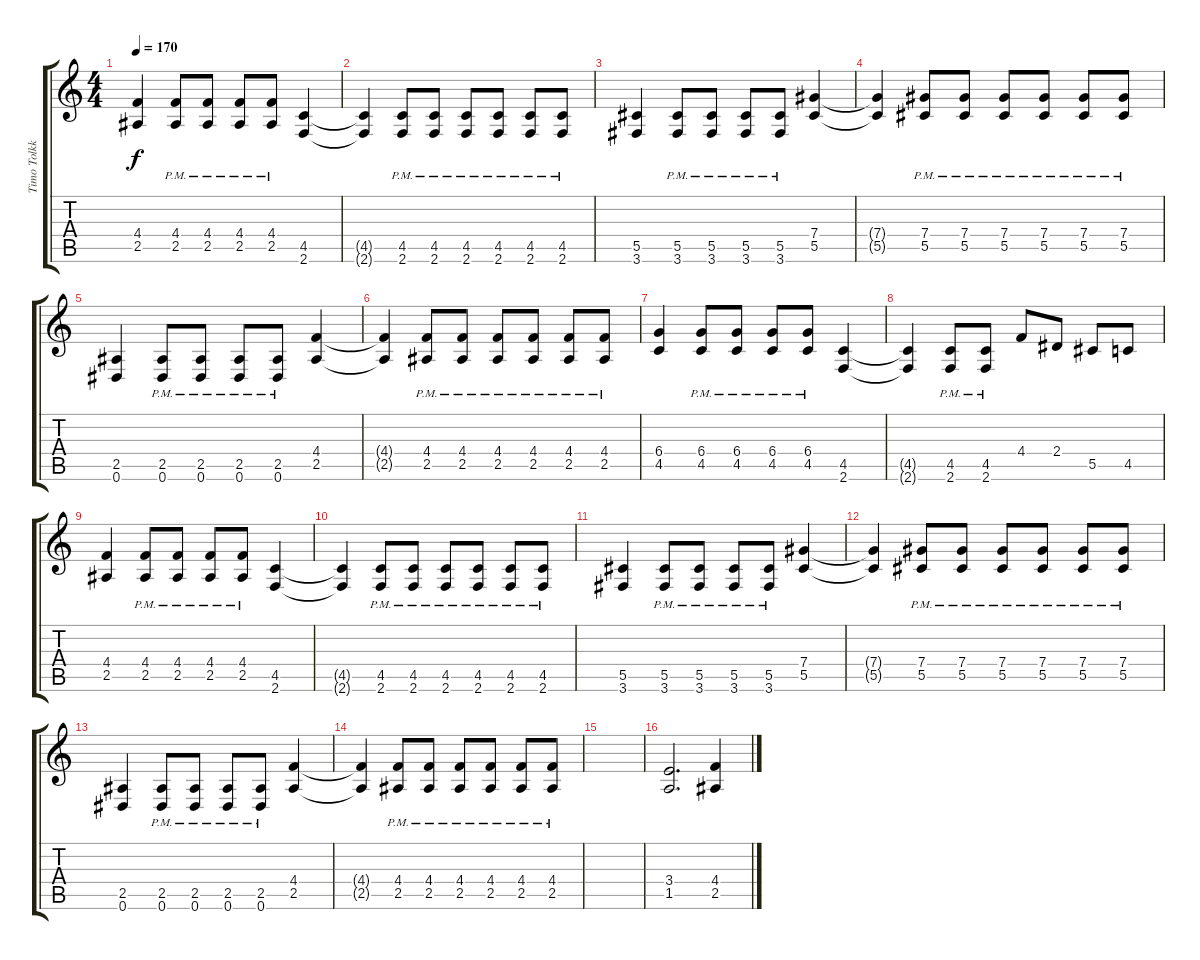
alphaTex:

\track ("Timo Tolkki" "Timo Tolkk") {instrument overdrivenguitar}
\staff {score tabs}
\tuning (Eb4 Bb3 Gb3 Db3 Ab2 Eb2) {hide}
\ts (4 4)
\tempo 170
\clef g2
\ks c
(4.4 2.5).4{dy f} (4.4{pm} 2.5{pm}).8 (4.4{pm} 2.5{pm}).8 (4.4{pm} 2.5{pm}).8 (4.4{pm} 2.5{pm}).8 (4.5 2.6).4 |
(4.5{t} 2.6{t}).4 (4.5{pm} 2.6{pm}).8 (4.5{pm} 2.6{pm}).8 (4.5{pm} 2.6{pm}).8 (4.5{pm} 2.6{pm}).8 (4.5{pm} 2.6{pm}).8 (4.5{pm} 2.6{pm}).8 |
(5.5 3.6).4 (5.5{pm} 3.6{pm}).8 (5.5{pm} 3.6{pm}).8 (5.5{pm} 3.6{pm}).8 (5.5{pm} 3.6{pm}).8 (7.4 5.5).4 |
(7.4{t} 5.5{t}).4 (7.4{pm} 5.5{pm}).8 (7.4{pm} 5.5{pm}).8 (7.4{pm} 5.5{pm}).8 (7.4{pm} 5.5{pm}).8 (7.4{pm} 5.5{pm}).8 (7.4{pm} 5.5{pm}).8 |
(2.5 0.6).4 (2.5{pm} 0.6{pm}).8 (2.5{pm} 0.6{pm}).8 (2.5{pm} 0.6{pm}).8 (2.5{pm} 0.6{pm}).8 (4.4 2.5).4 |
(4.4{t} 2.5{t}).4 (4.4{pm} 2.5{pm}).8 (4.4{pm} 2.5{pm}).8 (4.4{pm} 2.5{pm}).8 (4.4{pm} 2.5{pm}).8 (4.4{pm} 2.5{pm}).8 (4.4{pm} 2.5{pm}).8 |
(6.4 4.5).4 (6.4{pm} 4.5{pm}).8 (6.4{pm} 4.5{pm}).8 (6.4{pm} 4.5{pm}).8 (6.4{pm} 4.5{pm}).8 (4.5 2.6).4 |
(4.5{t} 2.6{t}).4 (4.5{pm} 2.6{pm}).8 (4.5{pm} 2.6{pm}).8 4.4.8 2.4.8 5.5.8 4.5.8 |
(4.4 2.5).4 (4.4{pm} 2.5{pm}).8 (4.4{pm} 2.5{pm}).8 (4.4{pm} 2.5{pm}).8 (4.4{pm} 2.5{pm}).8 (4.5 2.6).4 |
(4.5{t} 2.6{t}).4 (4.5{pm} 2.6{pm}).8 (4.5{pm} 2.6{pm}).8 (4.5{pm} 2.6{pm}).8 (4.5{pm} 2.6{pm}).8 (4.5{pm} 2.6{pm}).8 (4.5{pm} 2.6{pm}).8 |
(5.5 3.6).4 (5.5{pm} 3.6{pm}).8 (5.5{pm} 3.6{pm}).8 (5.5{pm} 3.6{pm}).8 (5.5{pm} 3.6{pm}).8 (7.4 5.5).4 |
(7.4{t} 5.5{t}).4 (7.4{pm} 5.5{pm}).8 (7.4{pm} 5.5{pm}).8 (7.4{pm} 5.5{pm}).8 (7.4{pm} 5.5{pm}).8 (7.4{pm} 5.5{pm}).8 (7.4{pm} 5.5{pm}).8 |
(2.5 0.6).4 (2.5{pm} 0.6{pm}).8 (2.5{pm} 0.6{pm}).8 (2.5{pm} 0.6{pm}).8 (2.5{pm} 0.6{pm}).8 (4.4 2.5).4 |
(4.4{t} 2.5{t}).4 (4.4{pm} 2.5{pm}).8 (4.4{pm} 2.5{pm}).8 (4.4{pm} 2.5{pm}).8 (4.4{pm} 2.5{pm}).8 (4.4{pm} 2.5{pm}).8 (4.4{pm} 2.5{pm}).8 |
|
(3.4 1.5).2{d} (4.4 2.5).4
